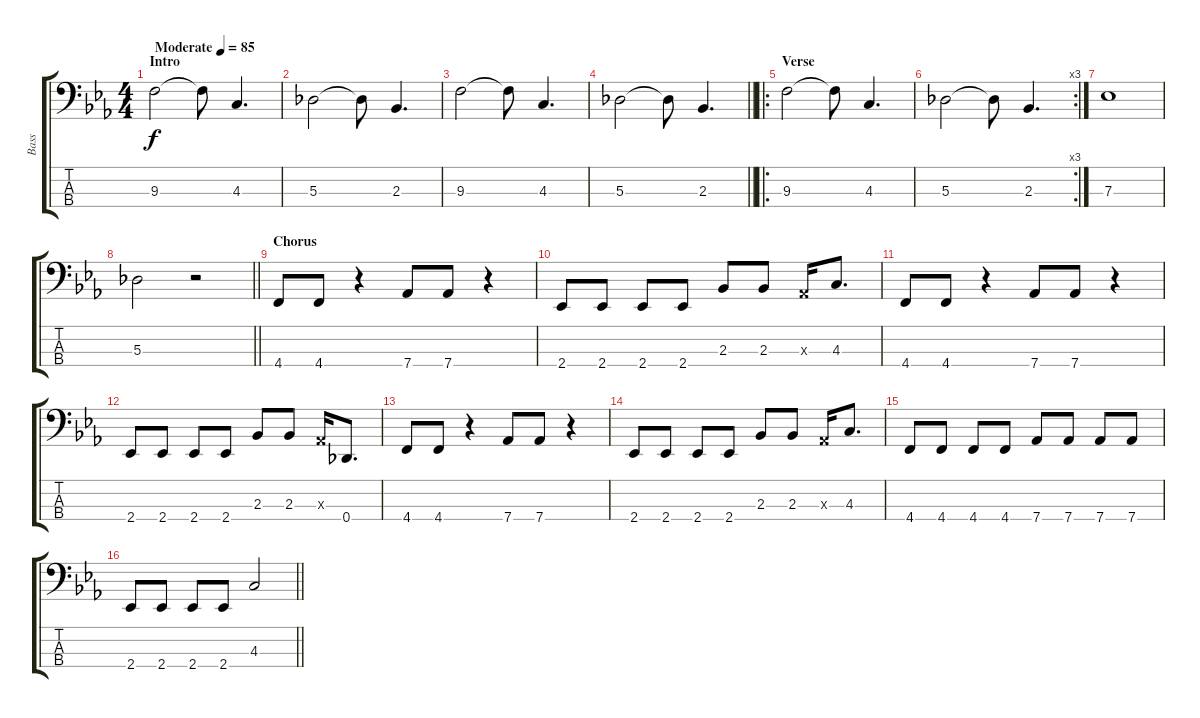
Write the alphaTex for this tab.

\track ("Bass" "Bass") {instrument electricbassfinger}
\staff {score tabs}
\tuning (Gb2 Db2 Ab1 Db1) {hide}
\ts (4 4)
\section ("" "Intro")
\tempo (85 "Moderate")
\clef f4
\ks eb
9.3.2{dy f volume 8 instrument electricbassfinger} 9.3{t}.8 4.3.4{d} |
5.3.2 5.3{t}.8 2.3.4{d} |
9.3.2 9.3{t}.8 4.3.4{d} |
\barLineRight lightlight
5.3.2 5.3{t}.8 2.3.4{d} |
\ro
\section ("" "Verse")
9.3.2 9.3{t}.8 4.3.4{d} |
\rc 3
5.3.2 5.3{t}.8 2.3.4{d} |
7.3.1 |
\barLineRight lightlight
5.3.2 r.2 |
\section ("" "Chorus")
4.4.8{volume 13} 4.4.8 r.4 7.4.8 7.4.8 r.4 |
2.4.8 2.4.8 2.4.8 2.4.8 2.3.8 2.3.8 0.3{x}.16 4.3.8{d} |
4.4.8 4.4.8 r.4 7.4.8 7.4.8 r.4 |
2.4.8 2.4.8 2.4.8 2.4.8 2.3.8 2.3.8 0.3{x}.16 0.4.8{d} |
4.4.8 4.4.8 r.4 7.4.8 7.4.8 r.4 |
2.4.8 2.4.8 2.4.8 2.4.8 2.3.8 2.3.8 0.3{x}.16 4.3.8{d} |
4.4.8 4.4.8 4.4.8 4.4.8 7.4.8 7.4.8 7.4.8 7.4.8 |
\barLineRight lightlight
2.4.8 2.4.8 2.4.8 2.4.8 4.3.2
